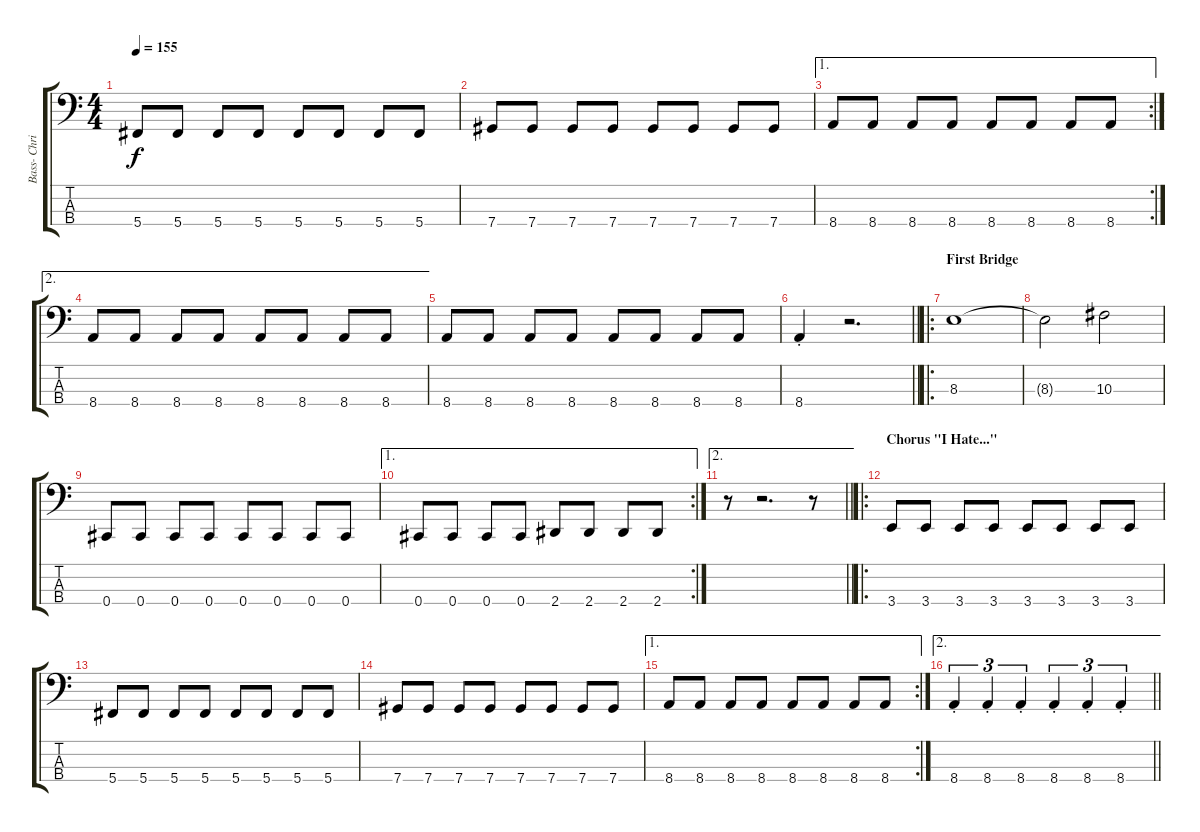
\track ("Bass- Chris Batten" "Bass- Chri") {instrument electricbasspick}
\staff {score tabs}
\tuning (Gb2 Db2 Ab1 Db1) {hide}
\ts (4 4)
\tempo 155
\clef f4
\ks c
5.4.8{dy f} 5.4.8 5.4.8 5.4.8 5.4.8 5.4.8 5.4.8 5.4.8 |
7.4.8 7.4.8 7.4.8 7.4.8 7.4.8 7.4.8 7.4.8 7.4.8 |
\ae 1
\rc 2
8.4.8 8.4.8 8.4.8 8.4.8 8.4.8 8.4.8 8.4.8 8.4.8 |
\ae 2
8.4.8 8.4.8 8.4.8 8.4.8 8.4.8 8.4.8 8.4.8 8.4.8 |
8.4.8 8.4.8 8.4.8 8.4.8 8.4.8 8.4.8 8.4.8 8.4.8 |
\barLineRight lightlight
8.4{st}.4 r.2{d} |
\ro
\section ("" "First Bridge")
8.3.1 |
8.3{t}.2 10.3.2 |
0.4.8 0.4.8 0.4.8 0.4.8 0.4.8 0.4.8 0.4.8 0.4.8 |
\ae 1
\rc 2
0.4.8 0.4.8 0.4.8 0.4.8 2.4.8 2.4.8 2.4.8 2.4.8 |
\ae 2
\barLineRight lightlight
r.8 r.2{d} r.8 |
\ro
\section ("" "Chorus \"I Hate...\"")
3.4.8 3.4.8 3.4.8 3.4.8 3.4.8 3.4.8 3.4.8 3.4.8 |
5.4.8 5.4.8 5.4.8 5.4.8 5.4.8 5.4.8 5.4.8 5.4.8 |
7.4.8 7.4.8 7.4.8 7.4.8 7.4.8 7.4.8 7.4.8 7.4.8 |
\ae 1
\rc 2
8.4.8 8.4.8 8.4.8 8.4.8 8.4.8 8.4.8 8.4.8 8.4.8 |
\ae 2
\barLineRight lightlight
8.4{st}.4{tu (3 2)} 8.4{st}.4{tu (3 2)} 8.4{st}.4{tu (3 2)} 8.4{st}.4{tu (3 2)} 8.4{st}.4{tu (3 2)} 8.4{st}.4{tu (3 2)}
